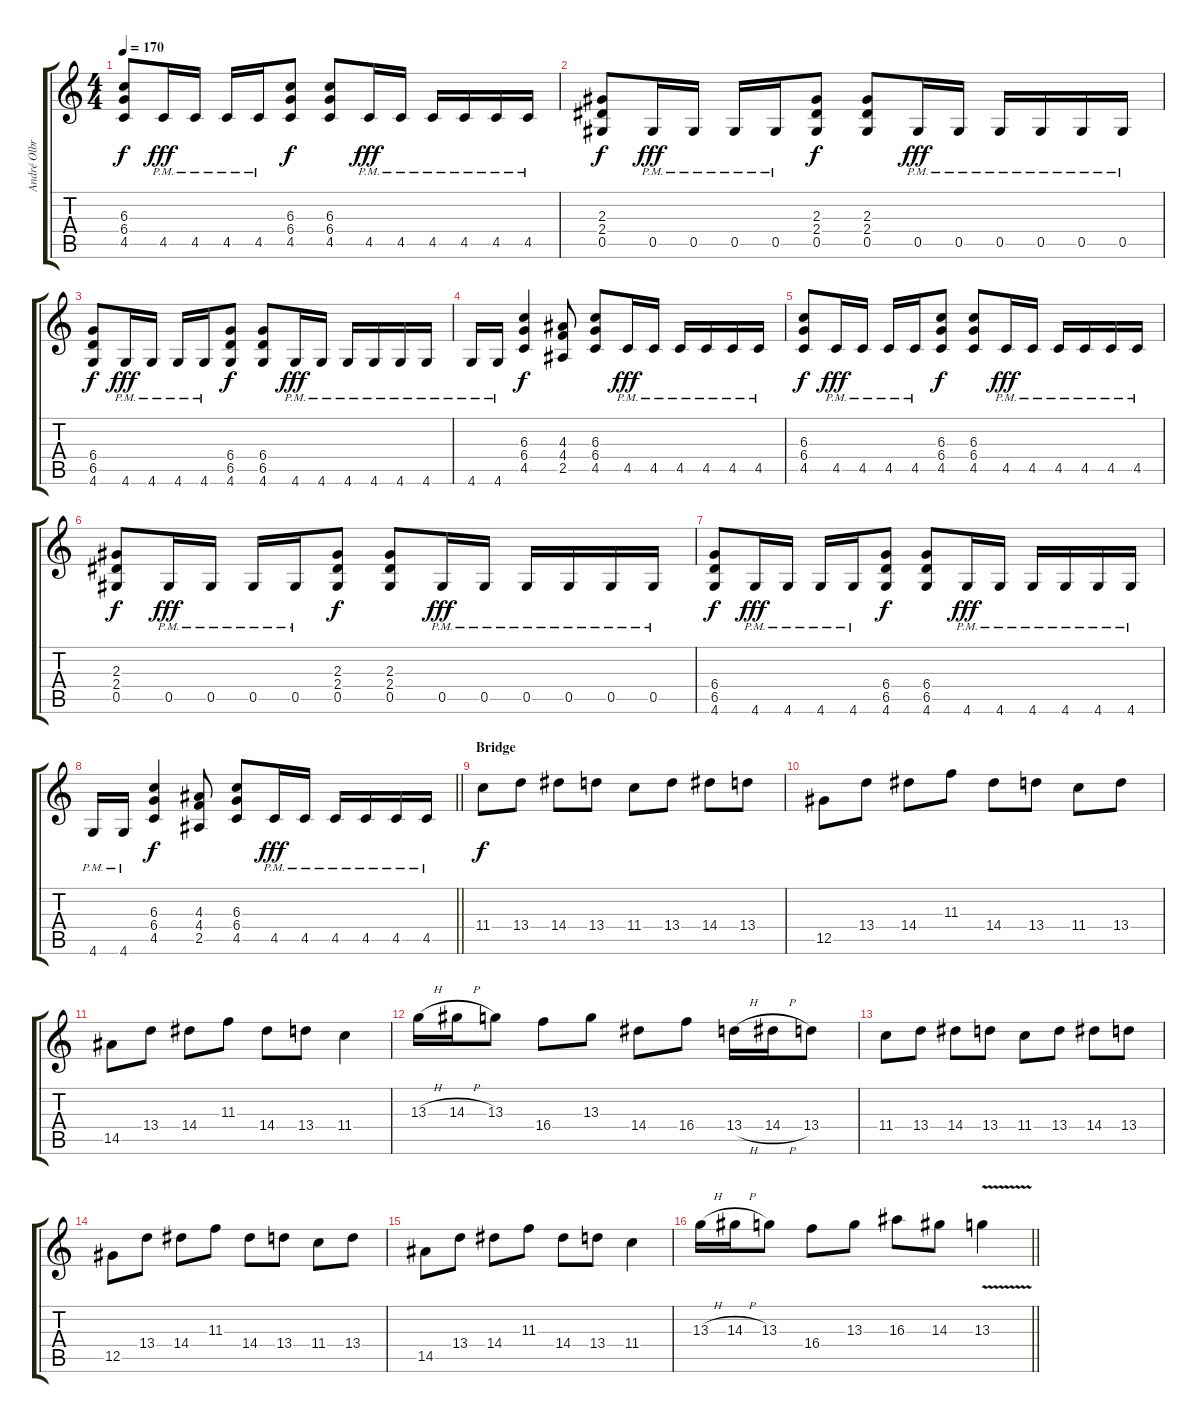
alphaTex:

\track ("André Olbrich" "André Olbr") {instrument overdrivenguitar}
\staff {score tabs}
\tuning (Eb4 Bb3 Gb3 Db3 Ab2 Eb2) {hide}
\ts (4 4)
\tempo 170
\clef g2
\ks c
(6.3 6.4 4.5).8{dy f} 4.5{pm}.16{dy fff} 4.5{pm}.16 4.5{pm}.16 4.5{pm}.16 (6.3 6.4 4.5).8{dy f} (6.3 6.4 4.5).8 4.5{pm}.16{dy fff} 4.5{pm}.16 4.5{pm}.16 4.5{pm}.16 4.5{pm}.16 4.5{pm}.16 |
(2.3 2.4 0.5).8{dy f} 0.5{pm}.16{dy fff} 0.5{pm}.16 0.5{pm}.16 0.5{pm}.16 (2.3 2.4 0.5).8{dy f} (2.3 2.4 0.5).8 0.5{pm}.16{dy fff} 0.5{pm}.16 0.5{pm}.16 0.5{pm}.16 0.5{pm}.16 0.5{pm}.16 |
(6.4 6.5 4.6).8{dy f} 4.6{pm}.16{dy fff} 4.6{pm}.16 4.6{pm}.16 4.6{pm}.16 (6.4 6.5 4.6).8{dy f} (6.4 6.5 4.6).8 4.6{pm}.16{dy fff} 4.6{pm}.16 4.6{pm}.16 4.6{pm}.16 4.6{pm}.16 4.6{pm}.16 |
4.6{pm}.16 4.6{pm}.16 (6.3 6.4 4.5).4{dy f} (4.3 4.4 2.5).8 (6.3 6.4 4.5).8 4.5{pm}.16{dy fff} 4.5{pm}.16 4.5{pm}.16 4.5{pm}.16 4.5{pm}.16 4.5{pm}.16 |
(6.3 6.4 4.5).8{dy f} 4.5{pm}.16{dy fff} 4.5{pm}.16 4.5{pm}.16 4.5{pm}.16 (6.3 6.4 4.5).8{dy f} (6.3 6.4 4.5).8 4.5{pm}.16{dy fff} 4.5{pm}.16 4.5{pm}.16 4.5{pm}.16 4.5{pm}.16 4.5{pm}.16 |
(2.3 2.4 0.5).8{dy f} 0.5{pm}.16{dy fff} 0.5{pm}.16 0.5{pm}.16 0.5{pm}.16 (2.3 2.4 0.5).8{dy f} (2.3 2.4 0.5).8 0.5{pm}.16{dy fff} 0.5{pm}.16 0.5{pm}.16 0.5{pm}.16 0.5{pm}.16 0.5{pm}.16 |
(6.4 6.5 4.6).8{dy f} 4.6{pm}.16{dy fff} 4.6{pm}.16 4.6{pm}.16 4.6{pm}.16 (6.4 6.5 4.6).8{dy f} (6.4 6.5 4.6).8 4.6{pm}.16{dy fff} 4.6{pm}.16 4.6{pm}.16 4.6{pm}.16 4.6{pm}.16 4.6{pm}.16 |
\barLineRight lightlight
4.6{pm}.16 4.6{pm}.16 (6.3 6.4 4.5).4{dy f} (4.3 4.4 2.5).8 (6.3 6.4 4.5).8 4.5{pm}.16{dy fff} 4.5{pm}.16 4.5{pm}.16 4.5{pm}.16 4.5{pm}.16 4.5{pm}.16 |
\section ("" "Bridge")
11.4.8{dy f} 13.4.8 14.4.8 13.4.8 11.4.8 13.4.8 14.4.8 13.4.8 |
12.5.8 13.4.8 14.4.8 11.3.8 14.4.8 13.4.8 11.4.8 13.4.8 |
14.5.8 13.4.8 14.4.8 11.3.8 14.4.8 13.4.8 11.4.4 |
13.3{h}.16 14.3{h}.16 13.3.8 16.4.8 13.3.8 14.4.8 16.4.8 13.4{h}.16 14.4{h}.16 13.4.8 |
11.4.8 13.4.8 14.4.8 13.4.8 11.4.8 13.4.8 14.4.8 13.4.8 |
12.5.8 13.4.8 14.4.8 11.3.8 14.4.8 13.4.8 11.4.8 13.4.8 |
14.5.8 13.4.8 14.4.8 11.3.8 14.4.8 13.4.8 11.4.4 |
\barLineRight lightlight
13.3{h}.16 14.3{h}.16 13.3.8 16.4.8 13.3.8 16.3.8 14.3.8 13.3{v}.4
